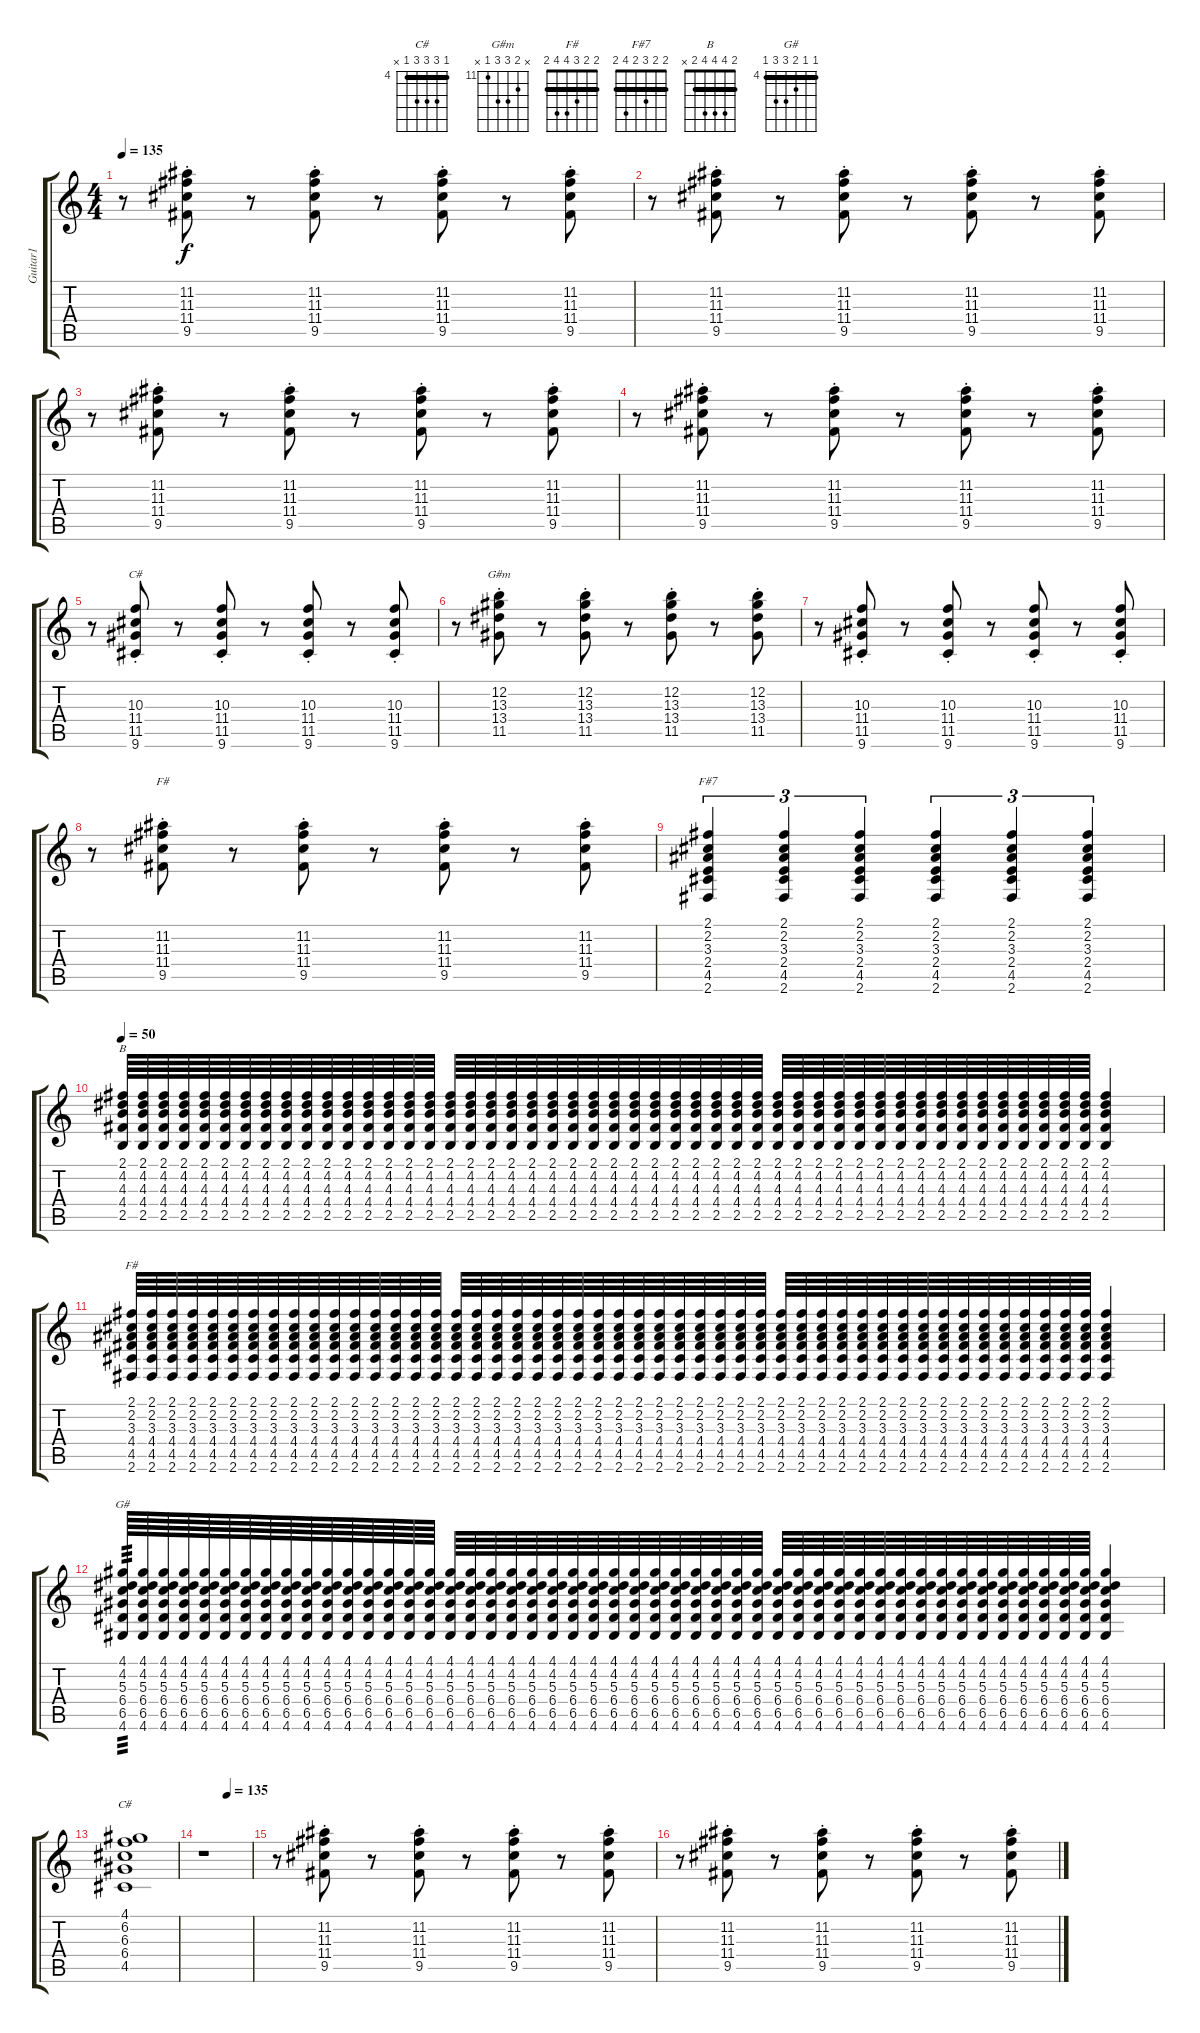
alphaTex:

\track ("Guitar1" "Guitar1") {instrument electricguitarmuted}
\staff {score tabs}
\tuning (E4 B3 G3 D3 A2 E2) {hide}
\chord ("C#" x x 10 11 11 9) {firstfret 9}
\chord ("G#m" x 12 13 13 11 x) {firstfret 11}
\chord ("F#" x 11 11 11 9 x) {firstfret 9 barre 11}
\chord ("F#7" 2 2 3 2 4 2) {barre 2}
\chord ("B" 2 4 4 4 2 x) {barre 2}
\chord ("F#" 2 2 3 4 4 2) {barre 2}
\chord ("G#" 4 4 5 6 6 4) {firstfret 4 barre 4}
\chord ("C#" 4 6 6 6 4 x) {firstfret 4 barre 4}
\ts (4 4)
\tempo 135
\clef g2
\ks c
r.8{dy f} (11.2{st} 11.3{st} 11.4{st} 9.5{st}).8 r.8 (11.2{st} 11.3{st} 11.4{st} 9.5{st}).8 r.8 (11.2{st} 11.3{st} 11.4{st} 9.5{st}).8 r.8 (11.2{st} 11.3{st} 11.4{st} 9.5{st}).8 |
r.8 (11.2{st} 11.3{st} 11.4{st} 9.5{st}).8 r.8 (11.2{st} 11.3{st} 11.4{st} 9.5{st}).8 r.8 (11.2{st} 11.3{st} 11.4{st} 9.5{st}).8 r.8 (11.2{st} 11.3{st} 11.4{st} 9.5{st}).8 |
r.8 (11.2{st} 11.3{st} 11.4{st} 9.5{st}).8 r.8 (11.2{st} 11.3{st} 11.4{st} 9.5{st}).8 r.8 (11.2{st} 11.3{st} 11.4{st} 9.5{st}).8 r.8 (11.2{st} 11.3{st} 11.4{st} 9.5{st}).8 |
r.8 (11.2{st} 11.3{st} 11.4{st} 9.5{st}).8 r.8 (11.2{st} 11.3{st} 11.4{st} 9.5{st}).8 r.8 (11.2{st} 11.3{st} 11.4{st} 9.5{st}).8 r.8 (11.2{st} 11.3{st} 11.4{st} 9.5{st}).8 |
r.8 (10.3{st} 11.4{st} 11.5{st} 9.6).8{ch "C#"} r.8 (10.3{st} 11.4{st} 11.5{st} 9.6).8 r.8 (10.3{st} 11.4{st} 11.5{st} 9.6).8 r.8 (10.3{st} 11.4{st} 11.5{st} 9.6).8 |
r.8 (12.2{st} 13.3{st} 13.4{st} 11.5{st}).8{ch "G#m"} r.8 (12.2{st} 13.3{st} 13.4{st} 11.5{st}).8 r.8 (12.2{st} 13.3{st} 13.4{st} 11.5{st}).8 r.8 (12.2{st} 13.3{st} 13.4{st} 11.5{st}).8 |
r.8 (10.3{st} 11.4{st} 11.5{st} 9.6).8 r.8 (10.3{st} 11.4{st} 11.5{st} 9.6).8 r.8 (10.3{st} 11.4{st} 11.5{st} 9.6).8 r.8 (10.3{st} 11.4{st} 11.5{st} 9.6).8 |
r.8 (11.2{st} 11.3{st} 11.4{st} 9.5{st}).8{ch "F#"} r.8 (11.2{st} 11.3{st} 11.4{st} 9.5{st}).8 r.8 (11.2{st} 11.3{st} 11.4{st} 9.5{st}).8 r.8 (11.2{st} 11.3{st} 11.4{st} 9.5{st}).8 |
(2.1 2.2 3.3 2.4 4.5 2.6).4{tu (3 2) ch "F#7"} (2.1 2.2 3.3 2.4 4.5 2.6).4{tu (3 2)} (2.1 2.2 3.3 2.4 4.5 2.6).4{tu (3 2)} (2.1 2.2 3.3 2.4 4.5 2.6).4{tu (3 2)} (2.1 2.2 3.3 2.4 4.5 2.6).4{tu (3 2)} (2.1 2.2 3.3 2.4 4.5 2.6).4{tu (3 2)} |
\tempo 50
(2.1 4.2 4.3 4.4 2.5).64{ch "B"} (2.1 4.2 4.3 4.4 2.5).64 (2.1 4.2 4.3 4.4 2.5).64 (2.1 4.2 4.3 4.4 2.5).64 (2.1 4.2 4.3 4.4 2.5).64 (2.1 4.2 4.3 4.4 2.5).64 (2.1 4.2 4.3 4.4 2.5).64 (2.1 4.2 4.3 4.4 2.5).64 (2.1 4.2 4.3 4.4 2.5).64 (2.1 4.2 4.3 4.4 2.5).64 (2.1 4.2 4.3 4.4 2.5).64 (2.1 4.2 4.3 4.4 2.5).64 (2.1 4.2 4.3 4.4 2.5).64 (2.1 4.2 4.3 4.4 2.5).64 (2.1 4.2 4.3 4.4 2.5).64 (2.1 4.2 4.3 4.4 2.5).64 (2.1 4.2 4.3 4.4 2.5).64 (2.1 4.2 4.3 4.4 2.5).64 (2.1 4.2 4.3 4.4 2.5).64 (2.1 4.2 4.3 4.4 2.5).64 (2.1 4.2 4.3 4.4 2.5).64 (2.1 4.2 4.3 4.4 2.5).64 (2.1 4.2 4.3 4.4 2.5).64 (2.1 4.2 4.3 4.4 2.5).64 (2.1 4.2 4.3 4.4 2.5).64 (2.1 4.2 4.3 4.4 2.5).64 (2.1 4.2 4.3 4.4 2.5).64 (2.1 4.2 4.3 4.4 2.5).64 (2.1 4.2 4.3 4.4 2.5).64 (2.1 4.2 4.3 4.4 2.5).64 (2.1 4.2 4.3 4.4 2.5).64 (2.1 4.2 4.3 4.4 2.5).64 (2.1 4.2 4.3 4.4 2.5).64 (2.1 4.2 4.3 4.4 2.5).64 (2.1 4.2 4.3 4.4 2.5).64 (2.1 4.2 4.3 4.4 2.5).64 (2.1 4.2 4.3 4.4 2.5).64 (2.1 4.2 4.3 4.4 2.5).64 (2.1 4.2 4.3 4.4 2.5).64 (2.1 4.2 4.3 4.4 2.5).64 (2.1 4.2 4.3 4.4 2.5).64 (2.1 4.2 4.3 4.4 2.5).64 (2.1 4.2 4.3 4.4 2.5).64 (2.1 4.2 4.3 4.4 2.5).64 (2.1 4.2 4.3 4.4 2.5).64 (2.1 4.2 4.3 4.4 2.5).64 (2.1 4.2 4.3 4.4 2.5).64 (2.1 4.2 4.3 4.4 2.5).64 (2.1 4.2 4.3 4.4 2.5).4 |
(2.1 2.2 3.3 4.4 4.5 2.6).64{ch "F#"} (2.1 2.2 3.3 4.4 4.5 2.6).64 (2.1 2.2 3.3 4.4 4.5 2.6).64 (2.1 2.2 3.3 4.4 4.5 2.6).64 (2.1 2.2 3.3 4.4 4.5 2.6).64 (2.1 2.2 3.3 4.4 4.5 2.6).64 (2.1 2.2 3.3 4.4 4.5 2.6).64 (2.1 2.2 3.3 4.4 4.5 2.6).64 (2.1 2.2 3.3 4.4 4.5 2.6).64 (2.1 2.2 3.3 4.4 4.5 2.6).64 (2.1 2.2 3.3 4.4 4.5 2.6).64 (2.1 2.2 3.3 4.4 4.5 2.6).64 (2.1 2.2 3.3 4.4 4.5 2.6).64 (2.1 2.2 3.3 4.4 4.5 2.6).64 (2.1 2.2 3.3 4.4 4.5 2.6).64 (2.1 2.2 3.3 4.4 4.5 2.6).64 (2.1 2.2 3.3 4.4 4.5 2.6).64 (2.1 2.2 3.3 4.4 4.5 2.6).64 (2.1 2.2 3.3 4.4 4.5 2.6).64 (2.1 2.2 3.3 4.4 4.5 2.6).64 (2.1 2.2 3.3 4.4 4.5 2.6).64 (2.1 2.2 3.3 4.4 4.5 2.6).64 (2.1 2.2 3.3 4.4 4.5 2.6).64 (2.1 2.2 3.3 4.4 4.5 2.6).64 (2.1 2.2 3.3 4.4 4.5 2.6).64 (2.1 2.2 3.3 4.4 4.5 2.6).64 (2.1 2.2 3.3 4.4 4.5 2.6).64 (2.1 2.2 3.3 4.4 4.5 2.6).64 (2.1 2.2 3.3 4.4 4.5 2.6).64 (2.1 2.2 3.3 4.4 4.5 2.6).64 (2.1 2.2 3.3 4.4 4.5 2.6).64 (2.1 2.2 3.3 4.4 4.5 2.6).64 (2.1 2.2 3.3 4.4 4.5 2.6).64 (2.1 2.2 3.3 4.4 4.5 2.6).64 (2.1 2.2 3.3 4.4 4.5 2.6).64 (2.1 2.2 3.3 4.4 4.5 2.6).64 (2.1 2.2 3.3 4.4 4.5 2.6).64 (2.1 2.2 3.3 4.4 4.5 2.6).64 (2.1 2.2 3.3 4.4 4.5 2.6).64 (2.1 2.2 3.3 4.4 4.5 2.6).64 (2.1 2.2 3.3 4.4 4.5 2.6).64 (2.1 2.2 3.3 4.4 4.5 2.6).64 (2.1 2.2 3.3 4.4 4.5 2.6).64 (2.1 2.2 3.3 4.4 4.5 2.6).64 (2.1 2.2 3.3 4.4 4.5 2.6).64 (2.1 2.2 3.3 4.4 4.5 2.6).64 (2.1 2.2 3.3 4.4 4.5 2.6).64 (2.1 2.2 3.3 4.4 4.5 2.6).64 (2.1 2.2 3.3 4.4 4.5 2.6).4 |
(4.1 4.2 5.3 6.4 6.5 4.6).64{ch "G#" tp 3} (4.1 4.2 5.3 6.4 6.5 4.6).64 (4.1 4.2 5.3 6.4 6.5 4.6).64 (4.1 4.2 5.3 6.4 6.5 4.6).64 (4.1 4.2 5.3 6.4 6.5 4.6).64 (4.1 4.2 5.3 6.4 6.5 4.6).64 (4.1 4.2 5.3 6.4 6.5 4.6).64 (4.1 4.2 5.3 6.4 6.5 4.6).64 (4.1 4.2 5.3 6.4 6.5 4.6).64 (4.1 4.2 5.3 6.4 6.5 4.6).64 (4.1 4.2 5.3 6.4 6.5 4.6).64 (4.1 4.2 5.3 6.4 6.5 4.6).64 (4.1 4.2 5.3 6.4 6.5 4.6).64 (4.1 4.2 5.3 6.4 6.5 4.6).64 (4.1 4.2 5.3 6.4 6.5 4.6).64 (4.1 4.2 5.3 6.4 6.5 4.6).64 (4.1 4.2 5.3 6.4 6.5 4.6).64 (4.1 4.2 5.3 6.4 6.5 4.6).64 (4.1 4.2 5.3 6.4 6.5 4.6).64 (4.1 4.2 5.3 6.4 6.5 4.6).64 (4.1 4.2 5.3 6.4 6.5 4.6).64 (4.1 4.2 5.3 6.4 6.5 4.6).64 (4.1 4.2 5.3 6.4 6.5 4.6).64 (4.1 4.2 5.3 6.4 6.5 4.6).64 (4.1 4.2 5.3 6.4 6.5 4.6).64 (4.1 4.2 5.3 6.4 6.5 4.6).64 (4.1 4.2 5.3 6.4 6.5 4.6).64 (4.1 4.2 5.3 6.4 6.5 4.6).64 (4.1 4.2 5.3 6.4 6.5 4.6).64 (4.1 4.2 5.3 6.4 6.5 4.6).64 (4.1 4.2 5.3 6.4 6.5 4.6).64 (4.1 4.2 5.3 6.4 6.5 4.6).64 (4.1 4.2 5.3 6.4 6.5 4.6).64 (4.1 4.2 5.3 6.4 6.5 4.6).64 (4.1 4.2 5.3 6.4 6.5 4.6).64 (4.1 4.2 5.3 6.4 6.5 4.6).64 (4.1 4.2 5.3 6.4 6.5 4.6).64 (4.1 4.2 5.3 6.4 6.5 4.6).64 (4.1 4.2 5.3 6.4 6.5 4.6).64 (4.1 4.2 5.3 6.4 6.5 4.6).64 (4.1 4.2 5.3 6.4 6.5 4.6).64 (4.1 4.2 5.3 6.4 6.5 4.6).64 (4.1 4.2 5.3 6.4 6.5 4.6).64 (4.1 4.2 5.3 6.4 6.5 4.6).64 (4.1 4.2 5.3 6.4 6.5 4.6).64 (4.1 4.2 5.3 6.4 6.5 4.6).64 (4.1 4.2 5.3 6.4 6.5 4.6).64 (4.1 4.2 5.3 6.4 6.5 4.6).64 (4.1 4.2 5.3 6.4 6.5 4.6).4 |
(4.1 6.2 6.3 6.4 4.5).1{ch "C#"} |
\tempo (135 0.5)
r.1 |
r.8 (11.2{st} 11.3{st} 11.4{st} 9.5{st}).8 r.8 (11.2{st} 11.3{st} 11.4{st} 9.5{st}).8 r.8 (11.2{st} 11.3{st} 11.4{st} 9.5{st}).8 r.8 (11.2{st} 11.3{st} 11.4{st} 9.5{st}).8 |
r.8 (11.2{st} 11.3{st} 11.4{st} 9.5{st}).8 r.8 (11.2{st} 11.3{st} 11.4{st} 9.5{st}).8 r.8 (11.2{st} 11.3{st} 11.4{st} 9.5{st}).8 r.8 (11.2{st} 11.3{st} 11.4{st} 9.5{st}).8
